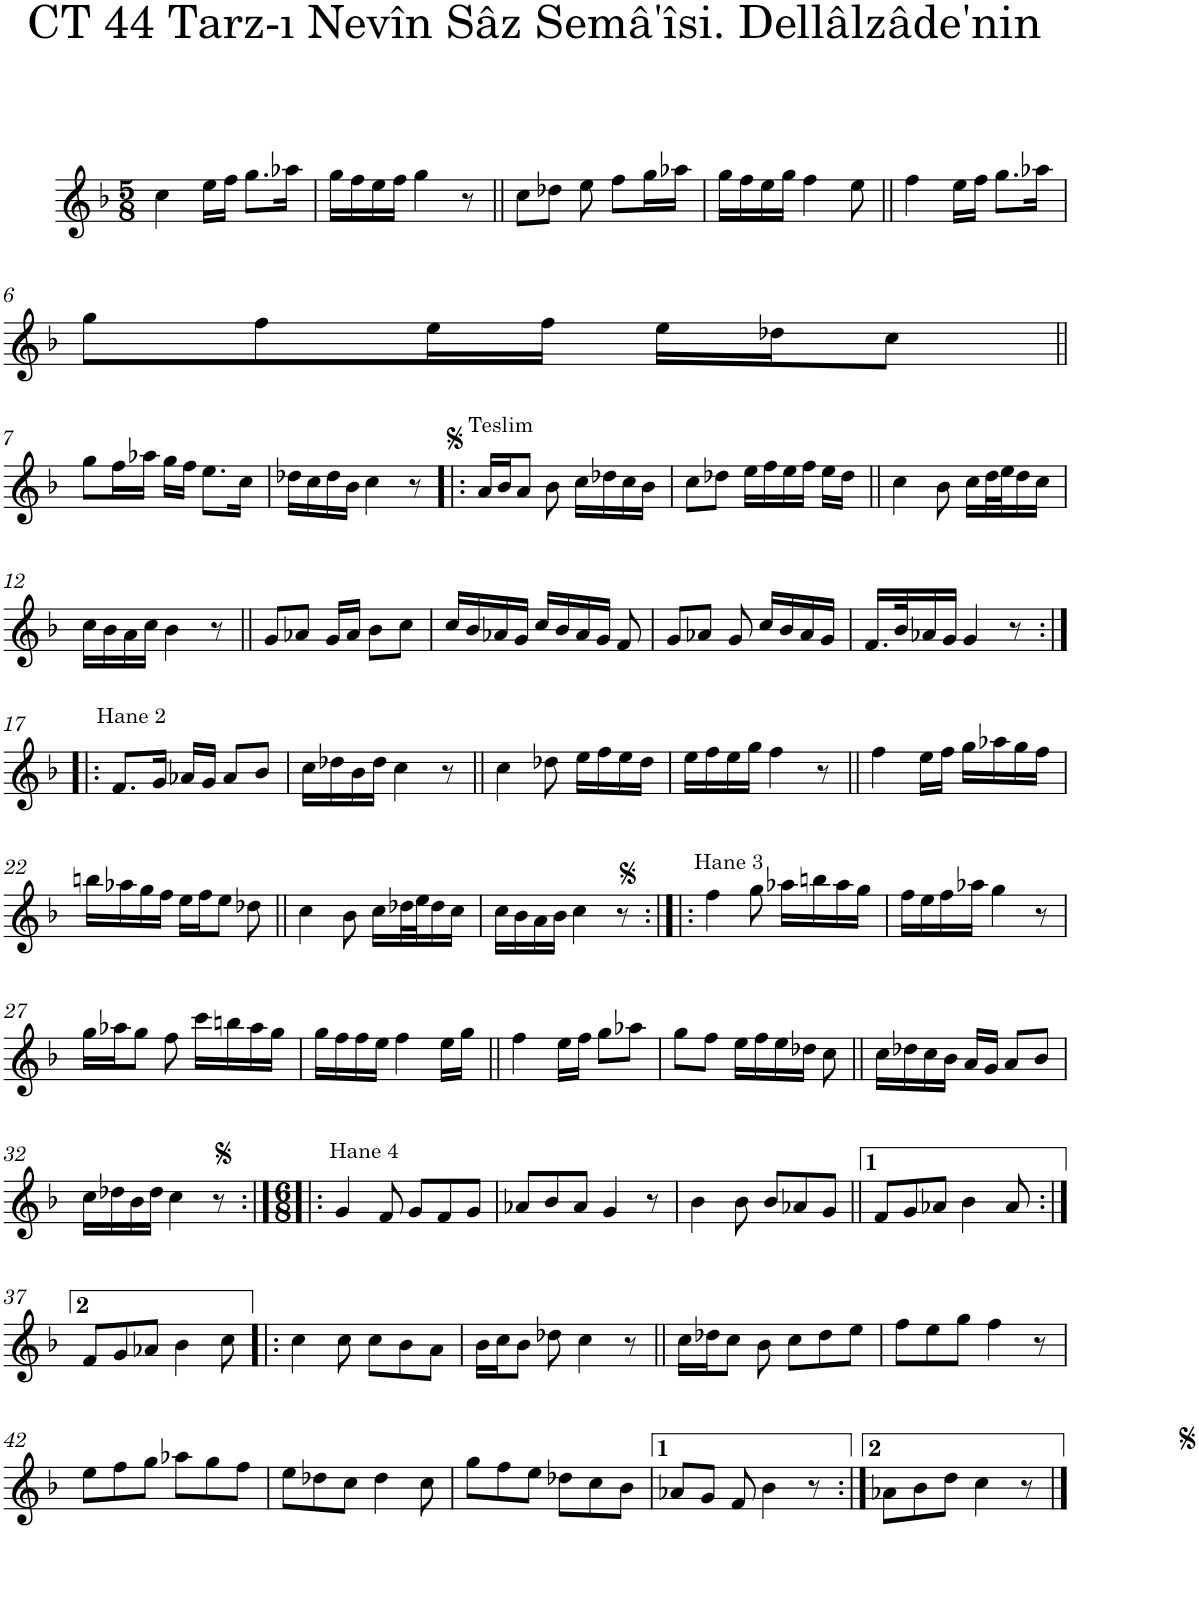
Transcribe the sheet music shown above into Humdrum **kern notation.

**kern
*part1
*staff1
*I"Piano
*I'Pno.
*clefG2
*k[b-]
*M5/8
=1
4cc\
16ee\LL
16ff\JJ
8.gg\L
16aa-X\Jk
=2
16gg\LL
16ff\
16ee\
16ff\JJ
4gg\
8r
=3||
8cc\L
8dd-X\J
8ee\
8ff\L
16gg\L
16aa-X\JJ
=4
16gg\LL
16ff\
16ee\
16gg\JJ
4ff\
8ee\
=5||
4ff\
16ee\LL
16ff\JJ
8.gg\L
16aa-X\Jk
!!LO:LB:g=z
=6
8gg\L
8ff\
16ee\L
16ff\JJ
16ee\LL
16dd-X\J
8cc\J
!!LO:LB:g=z
=7||
8gg\L
16ff\L
16aa-X\JJ
16gg\LL
16ff\JJ
8.ee\L
16cc\Jk
=8
16dd-X\LL
16cc\
16dd-\
16b-\JJ
4cc\
8r
=9!|:
!LO:TX:a:t=Teslim
16a/LL
16b-/J
8a/J
8b-\
16cc\LL
16dd-X\
16cc\
16b-\JJ
=10
8cc\L
8dd-X\J
16ee\LL
16ff\
16ee\
16ff\JJ
16ee\LL
16dd-\JJ
=11||
4cc\
8b-\
16cc\LL
32dd\L
32ee\J
16dd\
16cc\JJ
!!LO:LB:g=z
=12
16cc\LL
16b-\
16a\
16cc\JJ
4b-\
8r
=13||
8g/L
8a-X/J
16g/LL
16a-/JJ
8b-\L
8cc\J
=14
16cc/LL
16b-/
16a-X/
16g/JJ
16cc/LL
16b-/
16a-/
16g/JJ
8f/
=15
8g/L
8a-X/J
8g/
16cc/LL
16b-/
16a-/
16g/JJ
=16
16.f/LL
32b-/K
16a-X/
16g/JJ
4g/
8r
!!LO:LB:g=z
=17:|!|:
!LO:TX:a:t=Hane 2
8.f/L
16g/Jk
16a-X/LL
16g/JJ
8a-/L
8b-/J
=18
16cc\LL
16dd-X\
16b-\
16dd-\JJ
4cc\
8r
=19||
4cc\
8dd-X\
16ee\LL
16ff\
16ee\
16dd-\JJ
=20
16ee\LL
16ff\
16ee\
16gg\JJ
4ff\
8r
=21||
4ff\
16ee\LL
16ff\JJ
16gg\LL
16aa-X\
16gg\
16ff\JJ
!!LO:LB:g=z
=22
16bbn\LL
16aa-X\
16gg\
16ff\JJ
16ee\LL
16ff\J
8ee\J
8dd-X\
=23||
4cc\
8b-\
16cc\LL
32dd-X\L
32ee\J
16dd-\
16cc\JJ
=24
16cc\LL
16b-\
16a\
16b-\JJ
4cc\
8r
=25:|!|:
!LO:TX:a:t=Hane 3
4ff\
8gg\
16aa-X\LL
16bbn\
16aa-\
16gg\JJ
=26
16ff\LL
16ee\
16ff\
16aa-X\JJ
4gg\
8r
!!LO:LB:g=z
=27
16gg\LL
16aa-X\J
8gg\J
8ff\
16ccc\LL
16bbn\
16aa-\
16gg\JJ
=28
16gg\LL
16ff\
16ff\
16ee\JJ
4ff\
16ee\LL
16gg\JJ
=29||
4ff\
16ee\LL
16ff\JJ
8gg\L
8aa-X\J
=30
8gg\L
8ff\J
16ee\LL
16ff\
16ee\
16dd-X\JJ
8cc\
=31||
16cc\LL
16dd-X\
16cc\
16b-\JJ
16a/LL
16g/JJ
8a/L
8b-/J
!!LO:LB:g=z
=32
16cc\LL
16dd-X\
16b-\
16dd-\JJ
4cc\
8r
=33:|!|:
*M6/8
!LO:TX:a:t=Hane 4
4g/
8f/
8g/L
8f/
8g/J
=34
8a-X/L
8b-/
8a-/J
4g/
8r
=35
4b-\
8b-\
8b-/L
8a-X/
8g/J
=36||
8f/L
8g/
8a-X/J
4b-\
8a-/
!!LO:LB:g=z
=37:|!
8f/L
8g/
8a-X/J
4b-\
8cc\
=38!|:
4cc\
8cc\
8cc\L
8b-\
8a\J
=39
16b-\LL
16cc\J
8b-\J
8dd-X\
4cc\
8r
=40||
16cc\LL
16dd-X\J
8cc\J
8b-\
8cc\L
8dd-\
8ee\J
=41
8ff\L
8ee\
8gg\J
4ff\
8r
!!LO:LB:g=z
=42
8ee\L
8ff\
8gg\J
8aa-X\L
8gg\
8ff\J
=43
8ee\L
8dd-X\
8cc\J
4dd-\
8cc\
=44
8gg\L
8ff\
8ee\J
8dd-X\L
8cc\
8b-\J
=45
8a-X/L
8g/J
8f/
4b-\
8r
=46:|!
8a-X\L
8b-\
8dd\J
4cc\
8r
==
*-
